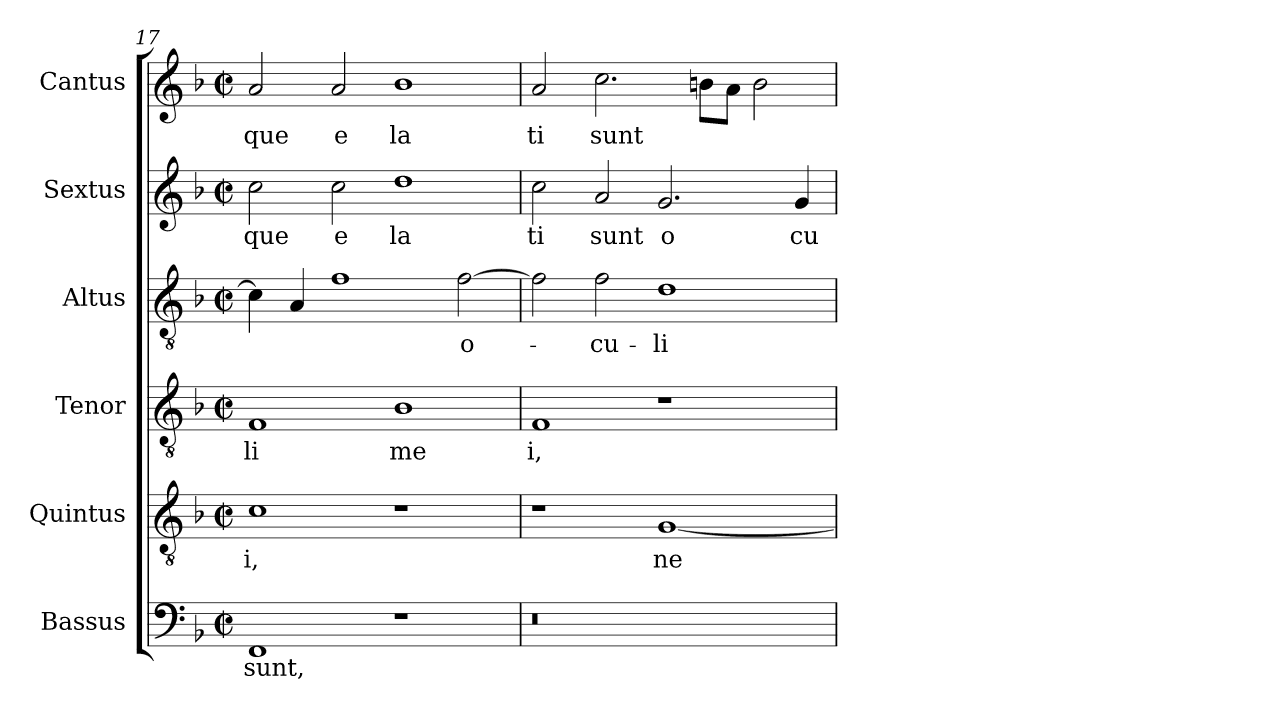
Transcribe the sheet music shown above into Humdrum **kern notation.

**kern	**text	**kern	**text	**kern	**text	**kern	**text	**kern	**text	**kern	**text
*part6	*part6	*part5	*part5	*part4	*part4	*part3	*part3	*part2	*part2	*part1	*part1
*staff6	*staff6	*staff5	*staff5	*staff4	*staff4	*staff3	*staff3	*staff2	*staff2	*staff1	*staff1
*I"Bassus	*	*I"Quintus	*	*I"Tenor	*	*I"Altus	*	*I"Sextus	*	*I"Cantus	*
!!LO:PB:g=z
*clefF4	*	*clefGv2	*	*clefGv2	*	*clefGv2	*	*clefG2	*	*clefG2	*
*k[b-]	*	*k[b-]	*	*k[b-]	*	*k[b-]	*	*k[b-]	*	*k[b-]	*
*F:	*	*F:	*	*F:	*	*F:	*	*F:	*	*F:	*
*M2/2	*	*M2/2	*	*M2/2	*	*M2/2	*	*M2/2	*	*M2/2	*
*met(c|)	*	*met(c|)	*	*met(c|)	*	*met(c|)	*	*met(c|)	*	*met(c|)	*
=17	=17	=17	=17	=17	=17	=17	=17	=17	=17	=17	=17
!	!LO:LY:b:cj	!	!LO:LY:b:cj	!	!LO:LY:b:cj	!	!	!	!LO:LY:b:cj	!	!LO:LY:b:cj
1FF	sunt,	1c	i,	1F	-li	4c\]	.	2cc\	que	2a/	que
.	.	.	.	.	.	4A/	.	.	.	.	.
!	!	!	!	!	!	!	!	!	!LO:LY:b:cj	!	!LO:LY:b:cj
.	.	.	.	.	.	1f	.	2cc\	e	2a/	e
!	!	!	!	!	!LO:LY:b:cj	!	!	!	!LO:LY:b:cj	!	!LO:LY:b:cj
1r	.	1r	.	1B-	me	.	.	1dd	la	1b-	la
!	!	!	!	!	!	!	!LO:LY:b:cj	!	!	!	!
.	.	.	.	.	.	[>2f\	o-	.	.	.	.
=18	=18	=18	=18	=18	=18	=18	=18	=18	=18	=18	=18
!	!	!	!	!	!LO:LY:b:cj	!	!	!	!LO:LY:b:cj	!	!LO:LY:b:cj
0r	.	1r	.	1F	i,	2f\]	.	2cc\	ti	2a/	ti
!	!	!	!	!	!	!	!LO:LY:b:cj	!	!LO:LY:b:cj	!	!LO:LY:b
.	.	.	.	.	.	2f\	-cu-	2a/	sunt	2.cc\	sunt
!	!	!	!LO:LY:b:cj	!	!	!	!LO:LY:b:cj	!	!LO:LY:b:cj	!	!
.	.	[<1G	ne	1r	.	1d	-li	2.g/	o	.	.
.	.	.	.	.	.	.	.	.	.	8b\L	.
.	.	.	.	.	.	.	.	.	.	8a\J	.
.	.	.	.	.	.	.	.	.	.	2b\	.
!	!	!	!	!	!	!	!	!	!LO:LY:b:cj	!	!
.	.	.	.	.	.	.	.	4g/	cu	.	.
=	=	=	=	=	=	=	=	=	=	=	=
*-	*-	*-	*-	*-	*-	*-	*-	*-	*-	*-	*-
